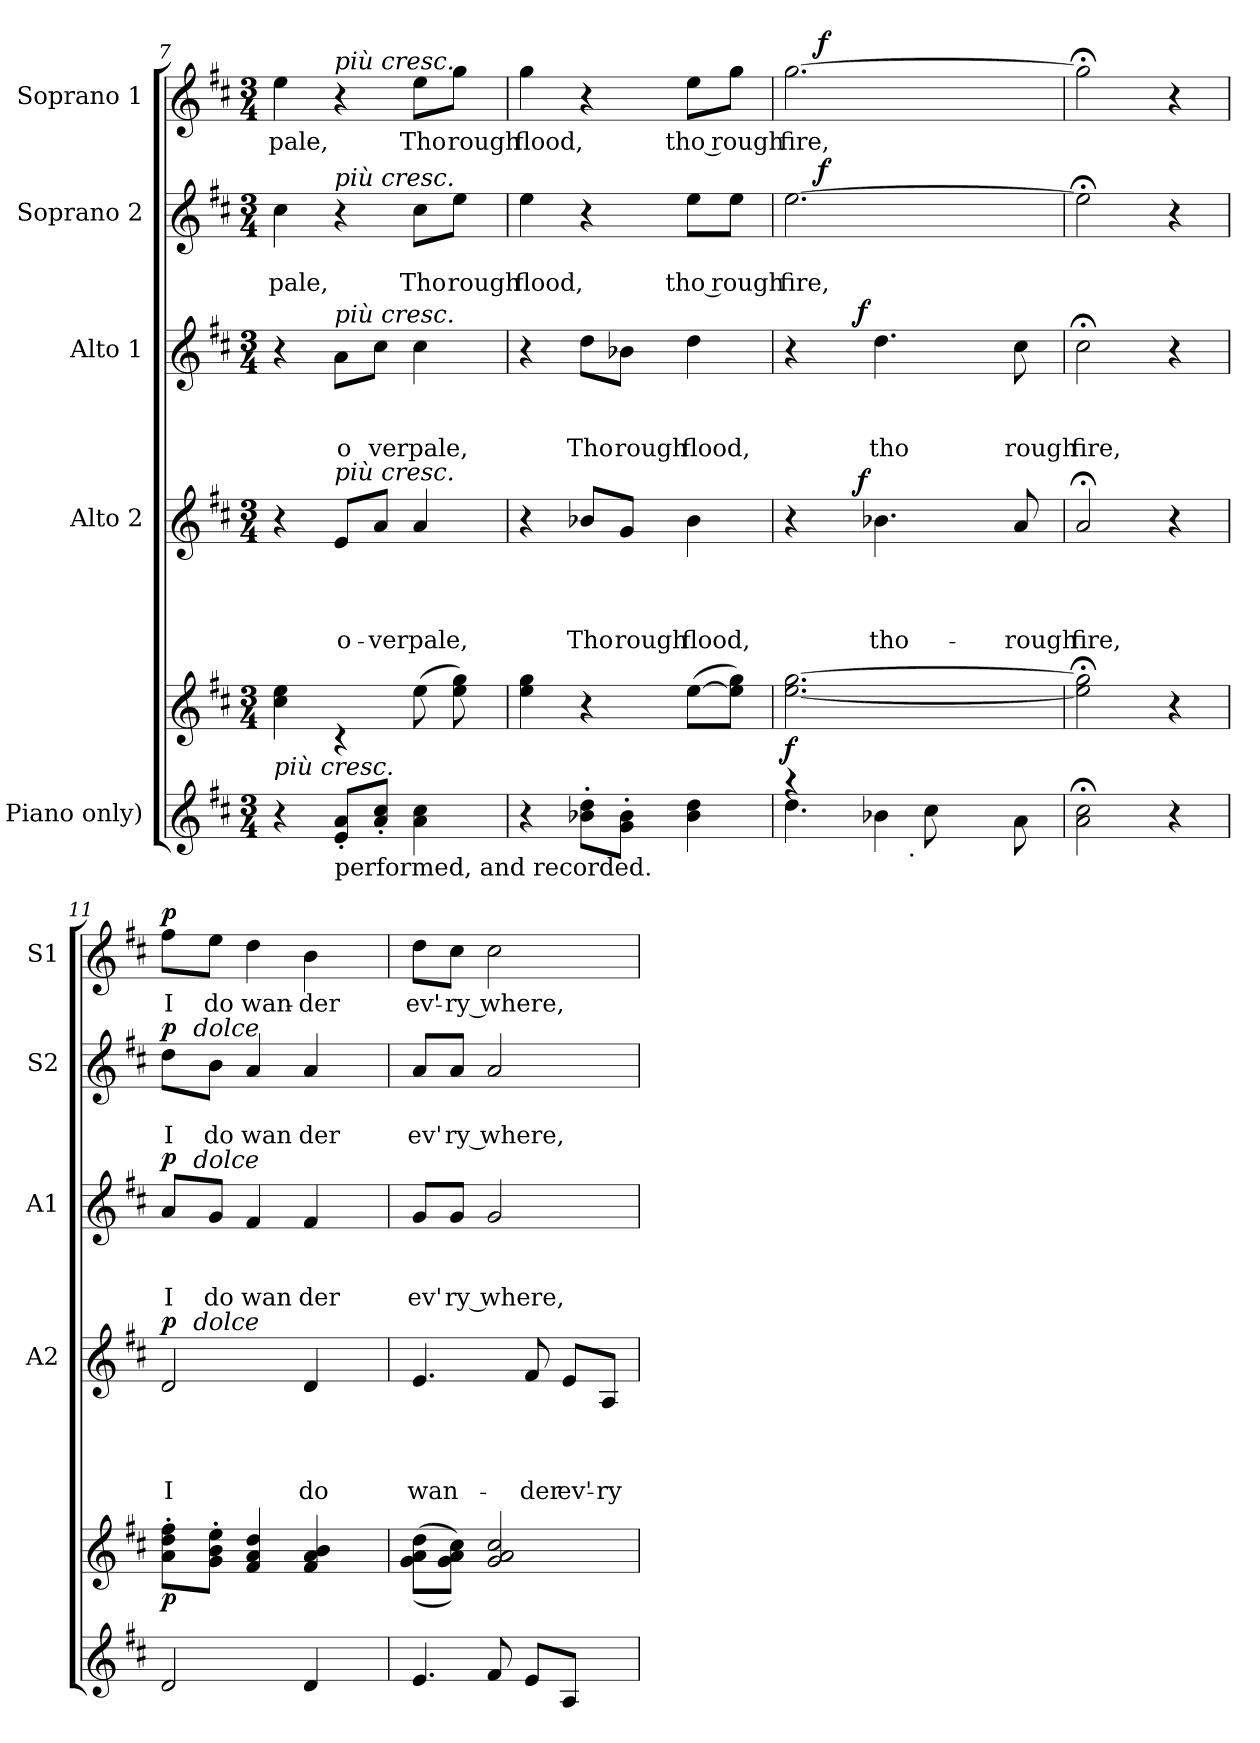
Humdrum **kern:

**kern	**kern	**dynam	**kern	**text	**text	**text	**text	**dynam	**kern	**text	**text	**text	**dynam	**kern	**text	**text	**dynam	**kern	**text	**dynam
*part5	*part5	*part5	*part4	*part4	*part4	*part4	*part4	*part4	*part3	*part3	*part3	*part3	*part3	*part2	*part2	*part2	*part2	*part1	*part1	*part1
*staff6	*staff5	*staff5/6	*staff4	*staff4	*staff4	*staff4	*staff4	*staff4	*staff3	*staff3	*staff3	*staff3	*staff3	*staff2	*staff2	*staff2	*staff2	*staff1	*staff1	*staff1
*I"Piano only)	*	*	*I"Alto 2	*	*	*	*	*	*I"Alto 1	*	*	*	*	*I"Soprano 2	*	*	*	*I"Soprano 1	*	*
*	*	*	*I'A2	*	*	*	*	*	*I'A1	*	*	*	*	*I'S2	*	*	*	*I'S1	*	*
*clefG2	*clefG2	*	*clefG2	*	*	*	*	*	*clefG2	*	*	*	*	*clefG2	*	*	*	*clefG2	*	*
*k[f#c#]	*k[f#c#]	*	*k[f#c#]	*	*	*	*	*	*k[f#c#]	*	*	*	*	*k[f#c#]	*	*	*	*k[f#c#]	*	*
*D:	*D:	*	*D:	*	*	*	*	*	*D:	*	*	*	*	*D:	*	*	*	*D:	*	*
*M3/4	*M3/4	*	*M3/4	*	*	*	*	*	*M3/4	*	*	*	*	*M3/4	*	*	*	*M3/4	*	*
=7	=7	=7	=7	=7	=7	=7	=7	=7	=7	=7	=7	=7	=7	=7	=7	=7	=7	=7	=7	=7
*	*^	*	*	*	*	*	*	*	*	*	*	*	*	*	*	*	*	*	*	*
*	*	*^	*	*	*	*	*	*	*	*	*	*	*	*	*	*	*	*	*	*	*
!LO:TX:a:i:t=più cresc.	!	!	!	!	!	!	!	!	!	!	!	!	!	!	!	!	!	!	!	!	!	!
!	!	!	!	!	!	!	!	!	!	!	!	!	!	!	!	!	!	!LO:LY:b	!	!	!LO:LY:b	!
4r	4ryy	4cc#\ 4ee\	2ryy	.	4r	.	.	.	.	.	4r	.	.	.	.	4cc#\	.	pale,	.	4ee\	pale,	.
!	!	!	!	!	!	!	!	!	!	!	!	!	!	!	!	!	!	!	!	!LO:TX:a:i:t=più cresc.	!	!
!	!	!	!	!	!	!	!	!	!	!	!	!	!	!	!	!LO:TX:a:i:t=più cresc.	!	!	!	!	!	!
!	!	!	!	!	!	!	!	!	!	!	!LO:TX:a:i:t=più cresc.	!	!	!	!	!	!	!	!	!	!	!
!	!	!	!	!	!LO:TX:a:i:t=più cresc.	!	!	!	!	!	!	!	!	!	!	!	!	!	!	!	!	!
!LO:TX:b:t=performed, and recorded.	!	!	!	!	!	!	!	!	!	!	!	!	!	!	!	!	!	!	!	!	!	!
!	!	!	!	!	!	!	!	!	!LO:LY:b	!	!	!	!	!LO:LY:b	!	!	!	!	!	!	!	!
8e/'< 8a/'<L	2ryy	4rc	.	.	8e/L	.	.	.	o-	.	8a\L	.	.	o	.	4r	.	.	.	4r	.	.
!	!	!	!	!	!	!	!	!	!LO:LY:b	!	!	!	!	!LO:LY:b	!	!	!	!	!	!	!	!
8a/'< 8cc#/'<J	.	.	.	.	8a/J	.	.	.	-ver	.	8cc#\J	.	.	ver	.	.	.	.	.	.	.	.
!	!	!	!	!	!	!	!	!	!LO:LY:b	!	!	!	!	!LO:LY:b	!	!	!	!LO:LY:b	!	!	!LO:LY:b	!
4a\ 4cc#\	.	(>8ee\	8ryy	.	4a/	.	.	.	pale,	.	4cc#\	.	.	pale,	.	8cc#\L	.	Tho	.	8ee\L	Tho	.
!	!	!	!	!	!	!	!	!	!	!	!	!	!	!	!	!	!	!LO:LY:b	!	!	!LO:LY:b	!
.	.	8ryy	8ee\ 8gg\)	.	.	.	.	.	.	.	.	.	.	.	.	8ee\J	.	rough	.	8gg\J	rough	.
=8	=8	=8	=8	=8	=8	=8	=8	=8	=8	=8	=8	=8	=8	=8	=8	=8	=8	=8	=8	=8	=8	=8
!	!	!	!	!	!	!	!	!	!	!	!	!	!	!	!	!	!	!LO:LY:b	!	!	!LO:LY:b	!
*	*v	*v	*v	*	*	*	*	*	*	*	*	*	*	*	*	*	*	*	*	*	*	*
4r	4ee\ 4gg\	.	4r	.	.	.	.	.	4r	.	.	.	.	4ee\	.	flood,	.	4gg\	flood,	.
!	!	!	!	!	!	!	!LO:LY:b	!	!	!	!	!LO:LY:b	!	!	!	!	!	!	!	!
8b-X\'> 8dd\'>L	4r	.	8b-X/L	.	.	.	Tho	.	8dd\L	.	.	Tho	.	4r	.	.	.	4r	.	.
!	!	!	!	!	!	!	!LO:LY:b	!	!	!	!	!LO:LY:b	!	!	!	!	!	!	!	!
8g\'> 8b-\'>J	.	.	8g/J	.	.	.	rough	.	8b-X\J	.	.	rough	.	.	.	.	.	.	.	.
!	!	!	!	!	!	!	!LO:LY:b	!	!	!	!	!LO:LY:b	!	!	!	!LO:LY:b	!	!	!LO:LY:b	!
4b-\ 4dd\	(>[<8ee\L	.	4b-\	.	.	.	flood,	.	4dd\	.	.	flood,	.	8ee\L	.	tho rough	.	8ee\L	tho rough	.
.	8ee\] 8gg\J)	.	.	.	.	.	.	.	.	.	.	.	.	8ee\J	.	.	.	8gg\J	.	.
!!LO:PB:g=z
=9	=9	=9	=9	=9	=9	=9	=9	=9	=9	=9	=9	=9	=9	=9	=9	=9	=9	=9	=9	=9
*^	*	*	*	*	*	*	*	*	*	*	*	*	*	*	*	*	*	*	*	*
*	*^	*	*	*	*	*	*	*	*	*	*	*	*	*	*	*	*	*	*	*	*
*	*	*^	*	*	*	*	*	*	*	*	*	*	*	*	*	*	*	*	*	*	*	*
!	!	!	!	!	!LO:DY:a=2	!	!	!	!	!	!	!	!	!	!	!	!	!	!LO:LY:b	!	!	!LO:LY:b	!
*	*	*	*	*	*	*^	*	*	*	*	*	*^	*	*	*	*	*^	*	*	*	*^	*	*
4raa	4ryy	4.dd\	4.ryy	[<2.ee\ [>2.gg\	f	4r	8..ryy	.	.	.	.	.	4r	8..ryy	.	.	.	.	[>2.ee\	16.ryy	.	fire,	.	[>2.gg\	16.ryy	fire,	.
!	!	!	!	!	!	!	!	!	!	!	!	!	!	!	!	!	!	!	!	!	!	!	!LO:DY:a	!	!	!	!LO:DY:a
.	.	.	.	.	.	.	.	.	.	.	.	.	.	.	.	.	.	.	.	2ryy	.	.	f	.	2ryy	.	f
!	!	!	!	!	!	!	!	!	!	!	!	!LO:DY:a	!	!	!	!	!	!LO:DY:a	!	!	!	!	!	!	!	!	!
.	.	.	.	.	.	.	2ryy	.	.	.	.	f	.	2ryy	.	.	.	f	.	.	.	.	.	.	.	.	.
!	!	!	!	!	!	!	!	!	!	!	!LO:LY:b	!	!	!	!	!	!LO:LY:b	!	!	!	!	!	!	!	!	!	!
16.ryy	4b-X\	.	.	.	.	4.b-X\	.	.	.	.	tho-	.	4.dd\	.	.	.	tho	.	.	.	.	.	.	.	.	.	.
!LO:TX:b:t=.	!	!	!	!	!	!	!	!	!	!	!	!	!	!	!	!	!	!	!	!	!	!	!	!	!	!	!
4ryy	.	.	.	.	.	.	.	.	.	.	.	.	.	.	.	.	.	.	.	.	.	.	.	.	.	.	.
.	.	4ryy	8cc#\	.	.	.	.	.	.	.	.	.	.	.	.	.	.	.	.	.	.	.	.	.	.	.	.
.	4ryy	.	4ryy	.	.	.	.	.	.	.	.	.	.	.	.	.	.	.	.	.	.	.	.	.	.	.	.
8ryy	.	.	.	.	.	.	.	.	.	.	.	.	.	.	.	.	.	.	.	8ryy	.	.	.	.	8ryy	.	.
!	!	!	!	!	!	!	!	!	!	!	!LO:LY:b	!	!	!	!	!	!LO:LY:b	!	!	!	!	!	!	!	!	!	!
.	.	8a\	.	.	.	8a/	.	.	.	.	-rough	.	8cc#\	.	.	.	rough	.	.	.	.	.	.	.	.	.	.
32ryy	.	.	.	.	.	.	32ryy	.	.	.	.	.	.	32ryy	.	.	.	.	.	32ryy	.	.	.	.	32ryy	.	.
*v	*v	*v	*v	*	*	*	*	*	*	*	*	*	*	*	*	*	*	*	*	*	*	*	*	*	*	*	*
=10	=10	=10	=10	=10	=10	=10	=10	=10	=10	=10	=10	=10	=10	=10	=10	=10	=10	=10	=10	=10	=10	=10	=10	=10
!	!	!	!	!	!	!	!	!LO:LY:b	!	!	!	!	!	!LO:LY:b	!	!	!	!	!	!	!	!	!	!
*	*	*	*v	*v	*	*	*	*	*	*	*	*	*	*	*	*v	*v	*	*	*	*v	*v	*	*
*	*	*	*	*	*	*	*	*	*v	*v	*	*	*	*	*	*	*	*	*	*	*
2a\;< 2cc#\;<	2ee\];< 2gg\];<	.	2a;/	.	.	.	fire,	.	2cc#;<\	.	.	fire,	.	2ee;<\]	.	.	.	2gg;<\]	.	.
4r	4r	.	4r	.	.	.	.	.	4r	.	.	.	.	4r	.	.	.	4r	.	.
=11	=11	=11	=11	=11	=11	=11	=11	=11	=11	=11	=11	=11	=11	=11	=11	=11	=11	=11	=11	=11
!	!	!LO:DY:b	!	!	!	!	!LO:LY:b	!LO:DY:a	!	!	!	!LO:LY:b	!LO:DY:a	!	!	!LO:LY:b	!LO:DY:a	!	!LO:LY:b	!LO:DY:a
*	*	*	*^	*	*	*	*	*	*^	*	*	*	*	*^	*	*	*	*	*	*
2d/	8a\'> 8dd\'> 8ff#\'>L	p	2d/	16.ryy	.	.	.	I	p	8a/L	16.ryy	.	.	I	p	8dd\L	16.ryy	.	I	p	8ff#\L	I	p
!	!	!	!	!	!	!	!	!	!	!	!	!	!	!	!	!	!LO:TX:a:i:t=dolce	!	!	!	!	!	!
!	!	!	!	!	!	!	!	!	!	!	!LO:TX:a:i:t=dolce	!	!	!	!	!	!	!	!	!	!	!	!
!	!	!	!	!LO:TX:a:i:t=dolce	!	!	!	!	!	!	!	!	!	!	!	!	!	!	!	!	!	!	!
.	.	.	.	2ryy	.	.	.	.	.	.	2ryy	.	.	.	.	.	2ryy	.	.	.	.	.	.
!	!	!	!	!	!	!	!	!	!	!	!	!	!	!LO:LY:b	!	!	!	!	!LO:LY:b	!	!	!LO:LY:b	!
.	8g\'> 8b\'> 8ee\'>J	.	.	.	.	.	.	.	.	8g/J	.	.	.	do	.	8b\J	.	.	do	.	8ee\J	do	.
!	!	!	!	!	!	!	!	!	!	!	!	!	!	!LO:LY:b	!	!	!	!	!LO:LY:b	!	!	!LO:LY:b	!
.	4f#/ 4a/ 4dd/	.	.	.	.	.	.	.	.	4f#/	.	.	.	wan	.	4a/	.	.	wan	.	4dd\	wan-	.
!	!	!	!	!	!	!	!	!LO:LY:b	!	!	!	!	!	!LO:LY:b	!	!	!	!	!LO:LY:b	!	!	!LO:LY:b	!
4d/	4f#/ 4a/ 4b/	.	4d/	.	.	.	.	do	.	4f#/	.	.	.	der	.	4a/	.	.	der	.	4b\	-der	.
.	.	.	.	8ryy	.	.	.	.	.	.	8ryy	.	.	.	.	.	8ryy	.	.	.	.	.	.
.	.	.	.	32ryy	.	.	.	.	.	.	32ryy	.	.	.	.	.	32ryy	.	.	.	.	.	.
=12	=12	=12	=12	=12	=12	=12	=12	=12	=12	=12	=12	=12	=12	=12	=12	=12	=12	=12	=12	=12	=12	=12	=12
*^	*	*	*	*	*	*	*	*	*	*	*	*	*	*	*	*	*	*	*	*	*	*	*
!	!	!	!	!	!	!	!	!	!LO:LY:b	!	!	!	!	!	!LO:LY:b	!	!	!	!	!LO:LY:b	!	!	!LO:LY:b	!
*	*	*	*	*v	*v	*	*	*	*	*	*	*	*	*	*	*	*v	*v	*	*	*	*	*	*
*	*	*	*	*	*	*	*	*	*	*v	*v	*	*	*	*	*	*	*	*	*	*	*
4.e/	4ryy	(<(>8g\ 8a\ 8dd\L	.	4.e/	.	.	.	wan-	.	8g/L	.	.	ev'	.	8a/L	.	ev'	.	8dd\L	ev'-	.
!	!	!	!	!	!	!	!	!	!	!	!	!	!LO:LY:b	!	!	!	!LO:LY:b	!	!	!LO:LY:b	!
.	.	8g\ 8a\ 8cc#\J))	.	.	.	.	.	.	.	8g/J	.	.	ry where,	.	8a/J	.	ry where,	.	8cc#\J	-ry where,	.
.	8f#/	2g/ 2a/ 2cc#/	.	.	.	.	.	.	.	2g/	.	.	.	.	2a/	.	.	.	2cc#\	.	.
!	!	!	!	!	!	!	!	!LO:LY:b	!	!	!	!	!	!	!	!	!	!	!	!	!
8ryy	8e/L	.	.	8f#/	.	.	.	-der	.	.	.	.	.	.	.	.	.	.	.	.	.
!	!	!	!	!	!	!	!	!LO:LY:b	!	!	!	!	!	!	!	!	!	!	!	!	!
4ryy	8A/J	.	.	8e/L	.	.	.	ev'-	.	.	.	.	.	.	.	.	.	.	.	.	.
!	!	!	!	!	!	!	!	!LO:LY:b	!	!	!	!	!	!	!	!	!	!	!	!	!
.	8ryy	.	.	8A/J	.	.	.	-ry	.	.	.	.	.	.	.	.	.	.	.	.	.
*v	*v	*	*	*	*	*	*	*	*	*	*	*	*	*	*	*	*	*	*	*	*
=	=	=	=	=	=	=	=	=	=	=	=	=	=	=	=	=	=	=	=	=
*-	*-	*-	*-	*-	*-	*-	*-	*-	*-	*-	*-	*-	*-	*-	*-	*-	*-	*-	*-	*-
